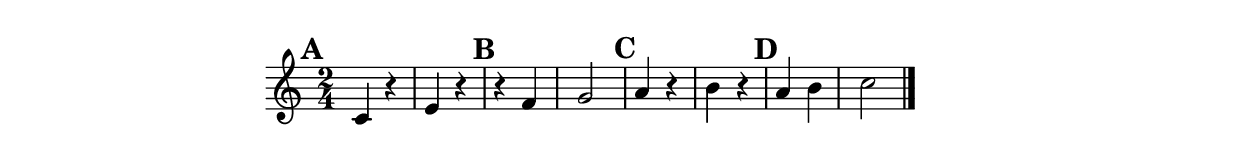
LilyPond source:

\version "2.18.2"

\paper{
  indent=0\mm
  line-width=120\mm
  oddFooterMarkup=##f
  oddHeaderMarkup=##f
  bookTitleMarkup = ##f
  scoreTitleMarkup = ##f
}

\relative c' {

\set Score.markFormatter = #format-mark-circle-numbers

\time 2/4
  \mark \default
  c4 r | e r | 
  \mark \default
  r f | g2 |
  \mark \default
  a4 r | b4 r |
  \mark \default
  a4 b | c2 |  
  \bar "|."

}
